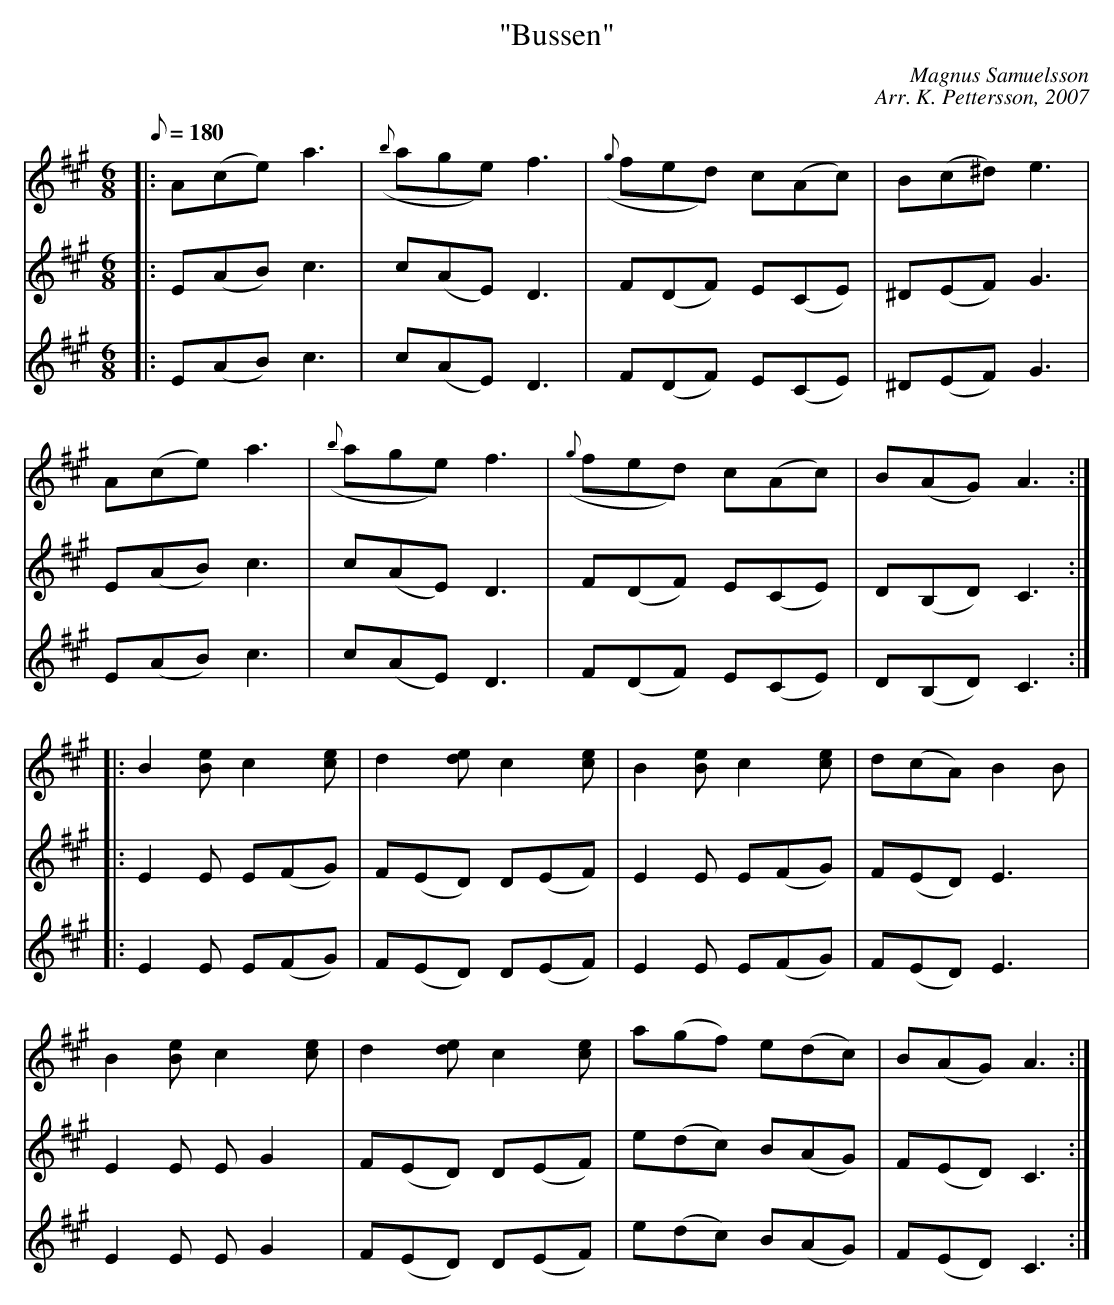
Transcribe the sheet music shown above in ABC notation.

X:1
T: "Bussen"
C: Magnus Samuelsson
C: Arr. K. Pettersson, 2007
M: 6/8
L: 1/8
K: A
Q: 180
[V:1] |: A(ce) a3 | ({b}age) f3 | ({g}fed) c(Ac) | B(c^d) e3 |
[V:1] A(ce) a3 | ({b}age) f3 | ({g}fed) c(Ac) | B(AG) A3:|
[V:1] |: B2[Be] c2[ce] | d2[de] c2[ce] | B2[Be] c2[ce] | d(cA) B2B |
[V:1] B2[Be] c2[ce] | d2[de] c2[ce] | a(gf) e(dc) | B(AG) A3 :|
[V:2] |: E(AB) c3 | c(AE) D3 | F(DF) E(CE) | ^D(EF) G3 |
[V:3] |: E(AB) c3 | c(AE) D3 | F(DF) E(CE) | ^D(EF) G3 |
[V:2] E(AB) c3 | c(AE) D3 | F(DF) E(CE) | D(B,D) C3 :|
[V:3] E(AB) c3 | c(AE) D3 | F(DF) E(CE) | D(B,D) C3 :|
[V:2] |: E2E E(FG) | F(ED) D(EF) | E2E E(FG) | F(ED) E3 |
[V:3] |: E2E E(FG) | F(ED) D(EF) | E2E E(FG) | F(ED) E3 |
[V:2] E2E EG2 | F(ED) D(EF) | e(dc) B(AG) | F(ED) C3 :|
[V:3] E2E EG2 | F(ED) D(EF) | e(dc) B(AG) | F(ED) C3 :|
